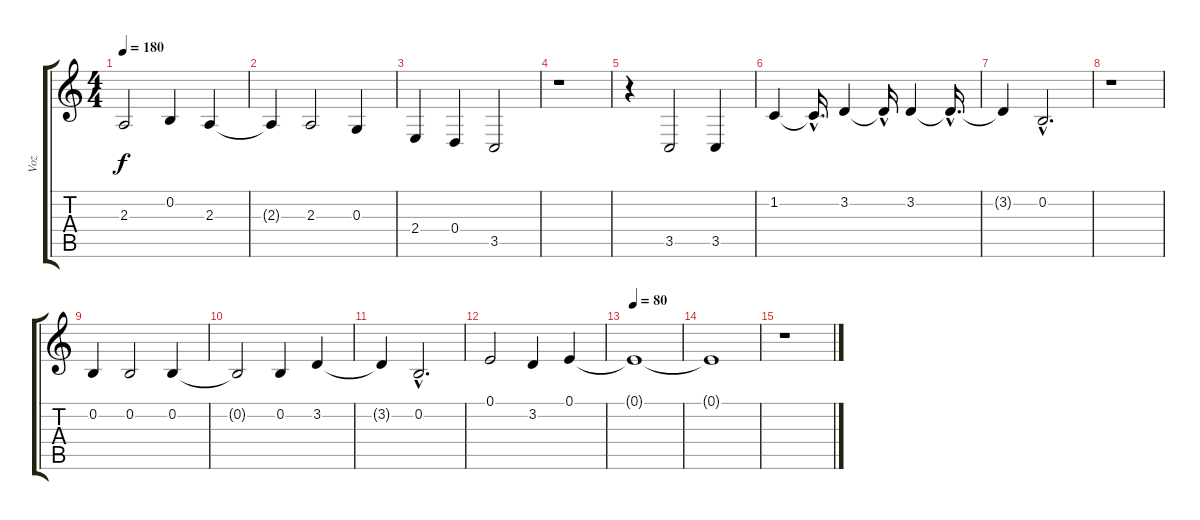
\track ("Voz" "Voz") {instrument tenorsax}
\staff {score tabs}
\tuning (E4 B3 G3 D3 A2 E2) {hide}
\ts (4 4)
\tempo 180
\clef g2
\ks c
2.3.2{dy f} 0.2.4 2.3.4 |
2.3{t}.4 2.3.2 0.3.4 |
2.4.4 0.4.4 3.5.2 |
r.1 |
r.4 3.5.2 3.5.4 |
1.2.4 1.2{hac t}.16{d} 3.2.4 3.2{hac t}.16 3.2.4 3.2{hac t}.16{d} |
3.2{t}.4 0.2{hac}.2{d} |
r.1 |
0.2.4 0.2.2 0.2.4 |
0.2{t}.2 0.2.4 3.2.4 |
3.2{t}.4 0.2{hac}.2{d} |
0.1.2 3.2.4 0.1.4 |
\tempo 80
0.1{t}.1 |
0.1{t}.1 |
r.1
